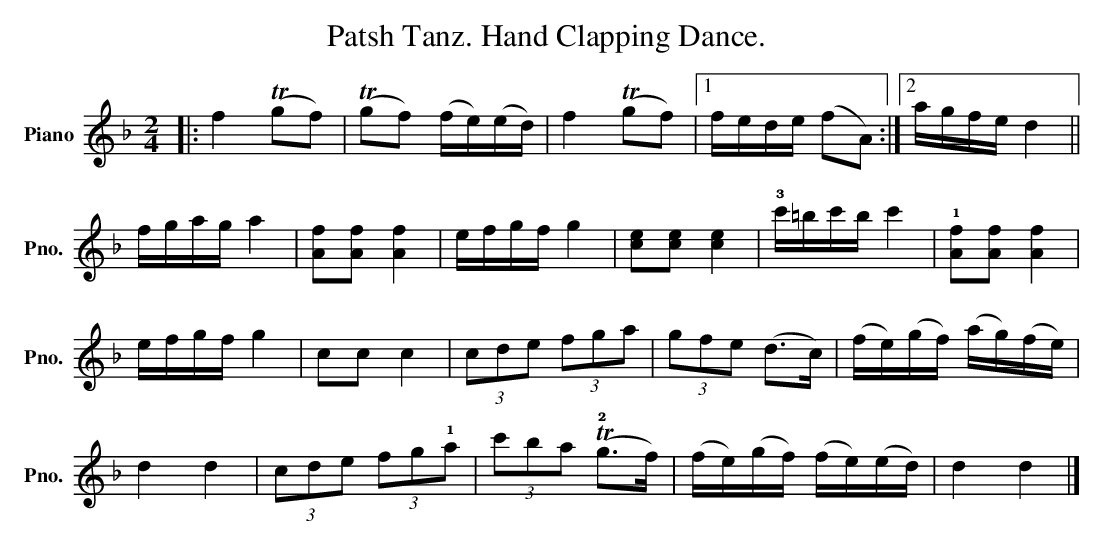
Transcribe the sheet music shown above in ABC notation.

X:1
T:Patsh Tanz. Hand Clapping Dance.
L:1/16
M:2/4
K:Dmin
V:1 treble nm="Piano" snm="Pno."
V:1
|: f4 (Tg2f2) | (Tg2f2) (fe)(ed) | f4 (Tg2f2) |1 fede (f2A2) :|2 agfe d4 ||$ fgag a4 | %6
 [Af]2[Af]2 [Af]4 | efgf g4 | [ce]2[ce]2 [ce]4 | !3!c'=bc'b c'4 | !1![Af]2[Af]2 [Af]4 |$ efgf g4 | %12
 c2c2 c4 | (3c2d2e2 (3f2g2a2 | (3g2f2e2 (d2>c2) | (fe)(gf) (ag)(fe) |$ d4 d4 | %17
 (3c2d2e2 (3f2g2!1!a2 | (3c'2b2a2 (T!2!g2>f2) | (fe)(gf) (fe)(ed) | d4 d4 |] %21
